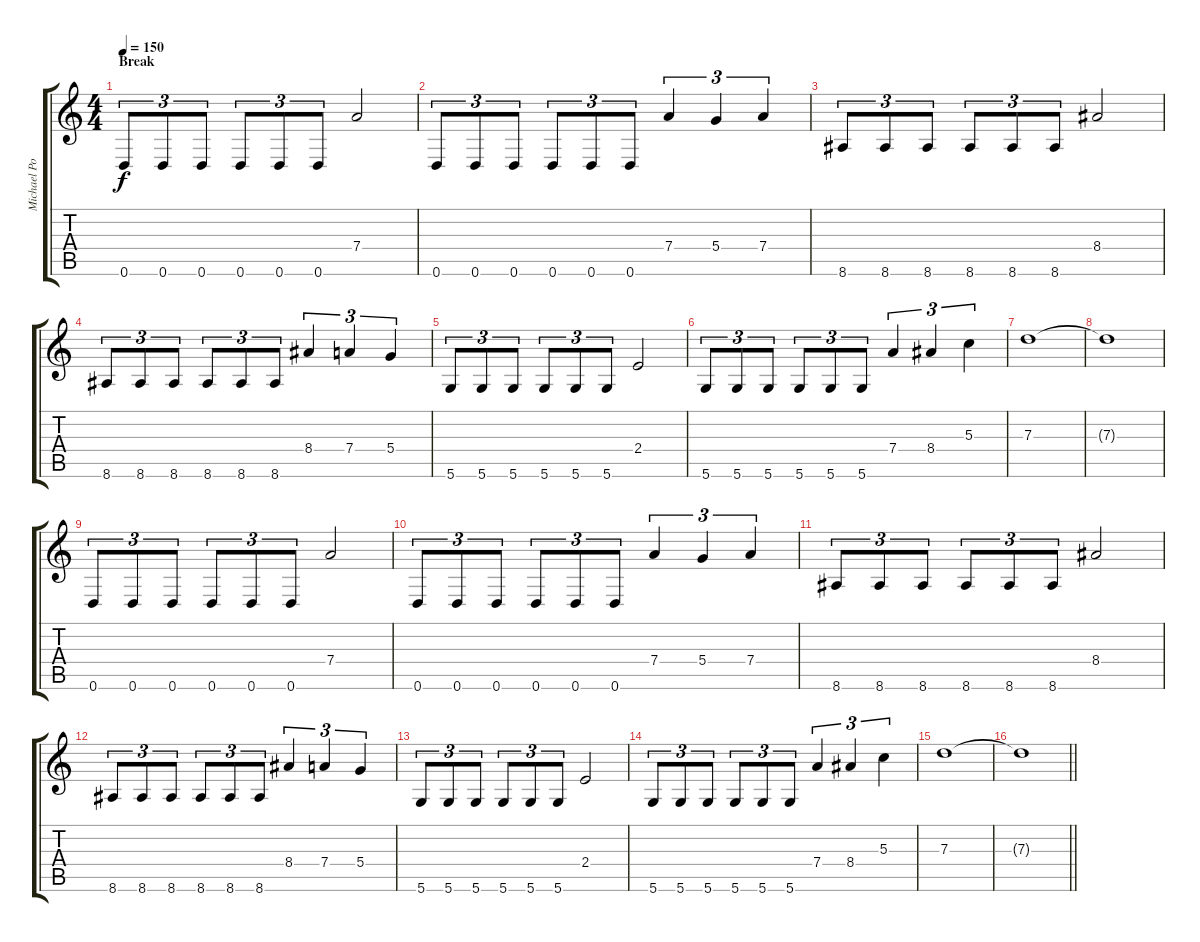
\track ("Michael Poulsen" "Michael Po") {instrument distortionguitar}
\staff {score tabs}
\tuning (E4 B3 G3 D3 A2 D2) {hide}
\ts (4 4)
\section ("" "Break")
\tempo 150
\clef g2
\ks c
0.6.8{tu (3 2) dy f} 0.6.8{tu (3 2)} 0.6.8{tu (3 2)} 0.6.8{tu (3 2)} 0.6.8{tu (3 2)} 0.6.8{tu (3 2)} 7.4.2 |
0.6.8{tu (3 2)} 0.6.8{tu (3 2)} 0.6.8{tu (3 2)} 0.6.8{tu (3 2)} 0.6.8{tu (3 2)} 0.6.8{tu (3 2)} 7.4.4{tu (3 2)} 5.4.4{tu (3 2)} 7.4.4{tu (3 2)} |
8.6.8{tu (3 2)} 8.6.8{tu (3 2)} 8.6.8{tu (3 2)} 8.6.8{tu (3 2)} 8.6.8{tu (3 2)} 8.6.8{tu (3 2)} 8.4.2 |
8.6.8{tu (3 2)} 8.6.8{tu (3 2)} 8.6.8{tu (3 2)} 8.6.8{tu (3 2)} 8.6.8{tu (3 2)} 8.6.8{tu (3 2)} 8.4.4{tu (3 2)} 7.4.4{tu (3 2)} 5.4.4{tu (3 2)} |
5.6.8{tu (3 2)} 5.6.8{tu (3 2)} 5.6.8{tu (3 2)} 5.6.8{tu (3 2)} 5.6.8{tu (3 2)} 5.6.8{tu (3 2)} 2.4.2 |
5.6.8{tu (3 2)} 5.6.8{tu (3 2)} 5.6.8{tu (3 2)} 5.6.8{tu (3 2)} 5.6.8{tu (3 2)} 5.6.8{tu (3 2)} 7.4.4{tu (3 2)} 8.4.4{tu (3 2)} 5.3.4{tu (3 2)} |
7.3.1 |
7.3{t}.1 |
0.6.8{tu (3 2)} 0.6.8{tu (3 2)} 0.6.8{tu (3 2)} 0.6.8{tu (3 2)} 0.6.8{tu (3 2)} 0.6.8{tu (3 2)} 7.4.2 |
0.6.8{tu (3 2)} 0.6.8{tu (3 2)} 0.6.8{tu (3 2)} 0.6.8{tu (3 2)} 0.6.8{tu (3 2)} 0.6.8{tu (3 2)} 7.4.4{tu (3 2)} 5.4.4{tu (3 2)} 7.4.4{tu (3 2)} |
8.6.8{tu (3 2)} 8.6.8{tu (3 2)} 8.6.8{tu (3 2)} 8.6.8{tu (3 2)} 8.6.8{tu (3 2)} 8.6.8{tu (3 2)} 8.4.2 |
8.6.8{tu (3 2)} 8.6.8{tu (3 2)} 8.6.8{tu (3 2)} 8.6.8{tu (3 2)} 8.6.8{tu (3 2)} 8.6.8{tu (3 2)} 8.4.4{tu (3 2)} 7.4.4{tu (3 2)} 5.4.4{tu (3 2)} |
5.6.8{tu (3 2)} 5.6.8{tu (3 2)} 5.6.8{tu (3 2)} 5.6.8{tu (3 2)} 5.6.8{tu (3 2)} 5.6.8{tu (3 2)} 2.4.2 |
5.6.8{tu (3 2)} 5.6.8{tu (3 2)} 5.6.8{tu (3 2)} 5.6.8{tu (3 2)} 5.6.8{tu (3 2)} 5.6.8{tu (3 2)} 7.4.4{tu (3 2)} 8.4.4{tu (3 2)} 5.3.4{tu (3 2)} |
7.3.1 |
\barLineRight lightlight
7.3{t}.1
